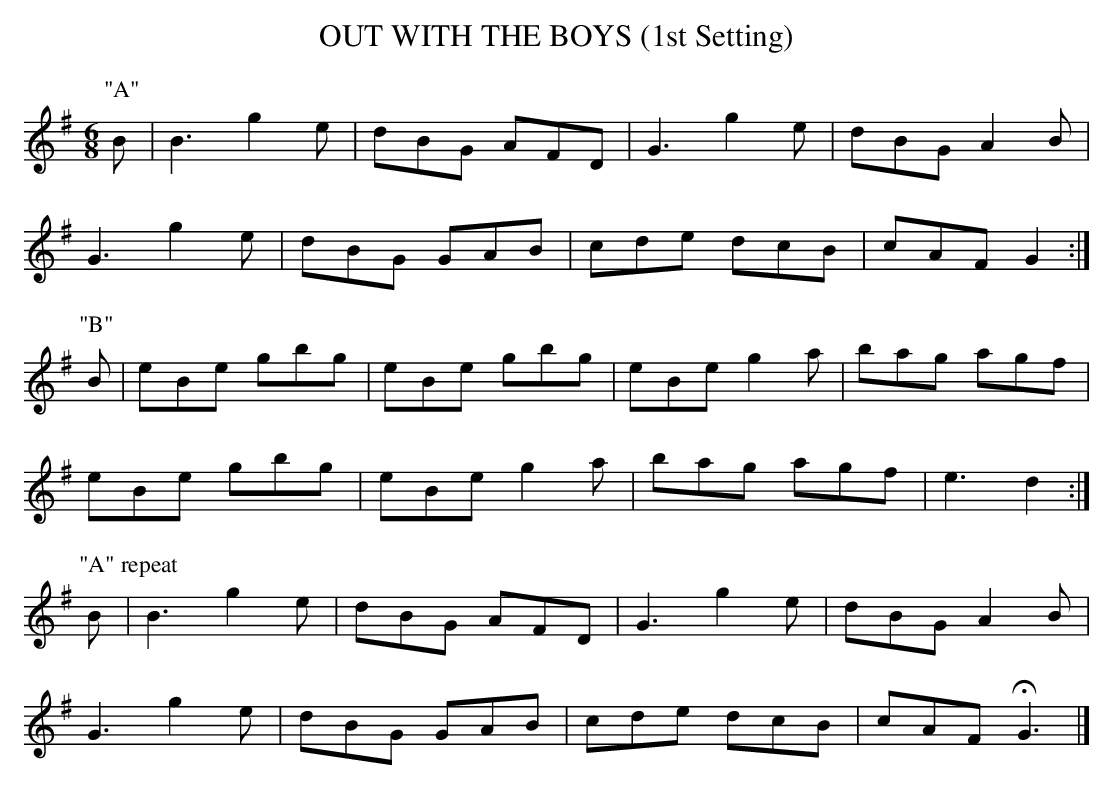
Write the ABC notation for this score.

X:1
T:OUT WITH THE BOYS (1st Setting)
M:6/8
L:1/8
K:G
P:"A"
B|B3 g2e|dBG AFD|G3 g2e|dBG A2B|
G3 g2e|dBG GAB|cde dcB|cAF G2 :|
P:"B"
B|eBe gbg|eBe gbg|eBe g2a|bag agf|
eBe gbg|eBe g2a|bag agf|e3 d2 :|
P:"A" repeat
B|B3 g2e|dBG AFD|G3 g2e|dBG A2B|
G3 g2e|dBG GAB|cde dcB|cAF HG3 |]
